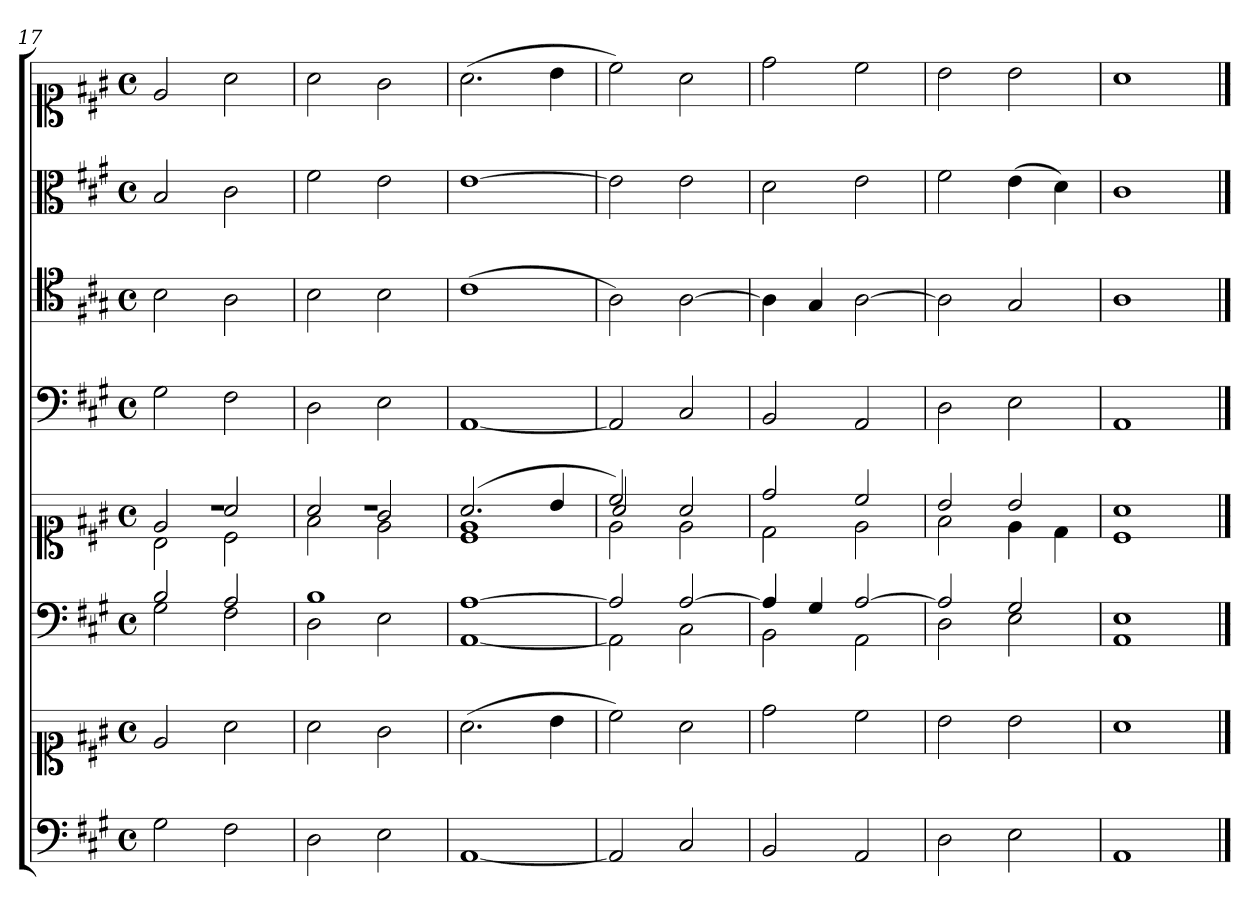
**kern	**kern	**kern	**kern	**kern	**kern	**kern	**kern
*part6	*part6	*part5	*part5	*part4	*part3	*part2	*part1
*staff8	*staff7	*staff6	*staff5	*staff4	*staff3	*staff2	*staff1
*clefF4	*clefC1	*clefF4	*clefC1	*clefF4	*clefC4	*clefC3	*clefC1
*k[f#c#g#]	*k[f#c#g#]	*k[f#c#g#]	*k[f#c#g#]	*k[f#c#g#]	*k[f#c#g#]	*k[f#c#g#]	*k[f#c#g#]
*A:	*A:	*A:	*A:	*A:	*A:	*A:	*A:
*M4/4	*M4/4	*M4/4	*M4/4	*M4/4	*M4/4	*M4/4	*M4/4
*met(c)	*met(c)	*met(c)	*met(c)	*met(c)	*met(c)	*met(c)	*met(c)
=17	=17	=17	=17	=17	=17	=17	=17
*	*	*^	*^	*	*	*	*
*	*	*	*	*	*^	*	*	*	*
2G#	2e	2B	2G#	2e	2B	1r	2G#	2B	2B	2e
2F#	2a	2A	2F#	2a	2c#	.	2F#	2A	2c#	2a
=18	=18	=18	=18	=18	=18	=18	=18	=18	=18	=18
2D	2a	1B	2D	2a	2f#	1r	2D	2B	2f#	2a
2E	2g#	.	2E	2g#	2e	.	2E	2B	2e	2g#
=19	=19	=19	=19	=19	=19	=19	=19	=19	=19	=19
[1AA	(2.a	[1A	[1AA	(2.a	1e	1c#/	[1AA	(1c#	[1e	(2.a
.	4b	.	.	4b	.	.	.	.	.	4b
=20	=20	=20	=20	=20	=20	=20	=20	=20	=20	=20
2AA]	2cc#)	2A]	2AA]	2cc#)	2e	2a/	2AA]	2A)	2e]	2cc#)
2C#	2a	[2A	2C#	2a	2e	2ryy	2C#	[2A	2e	2a
*	*	*	*	*	*v	*v	*	*	*	*
=21	=21	=21	=21	=21	=21	=21	=21	=21	=21
2BB	2dd	4A]	2BB	2dd	2d	2BB	4A]	2d	2dd
.	.	4G#	.	.	.	.	4G#	.	.
2AA	2cc#	[2A	2AA	2cc#	2e	2AA	[2A	2e	2cc#
=22	=22	=22	=22	=22	=22	=22	=22	=22	=22
2D	2b	2A]	2D	2b	2f#	2D	2A]	2f#	2b
2E	2b	2G#	2E	2b	4e	2E	2G#	(4e	2b
.	.	.	.	.	4d	.	.	4d)	.
=23	=23	=23	=23	=23	=23	=23	=23	=23	=23
1AA	1a	1E	1AA	1a	1c#	1AA	1A	1c#	1a
*	*	*v	*v	*	*	*	*	*	*
*	*	*	*v	*v	*	*	*	*
==	==	==	==	==	==	==	==
*-	*-	*-	*-	*-	*-	*-	*-
